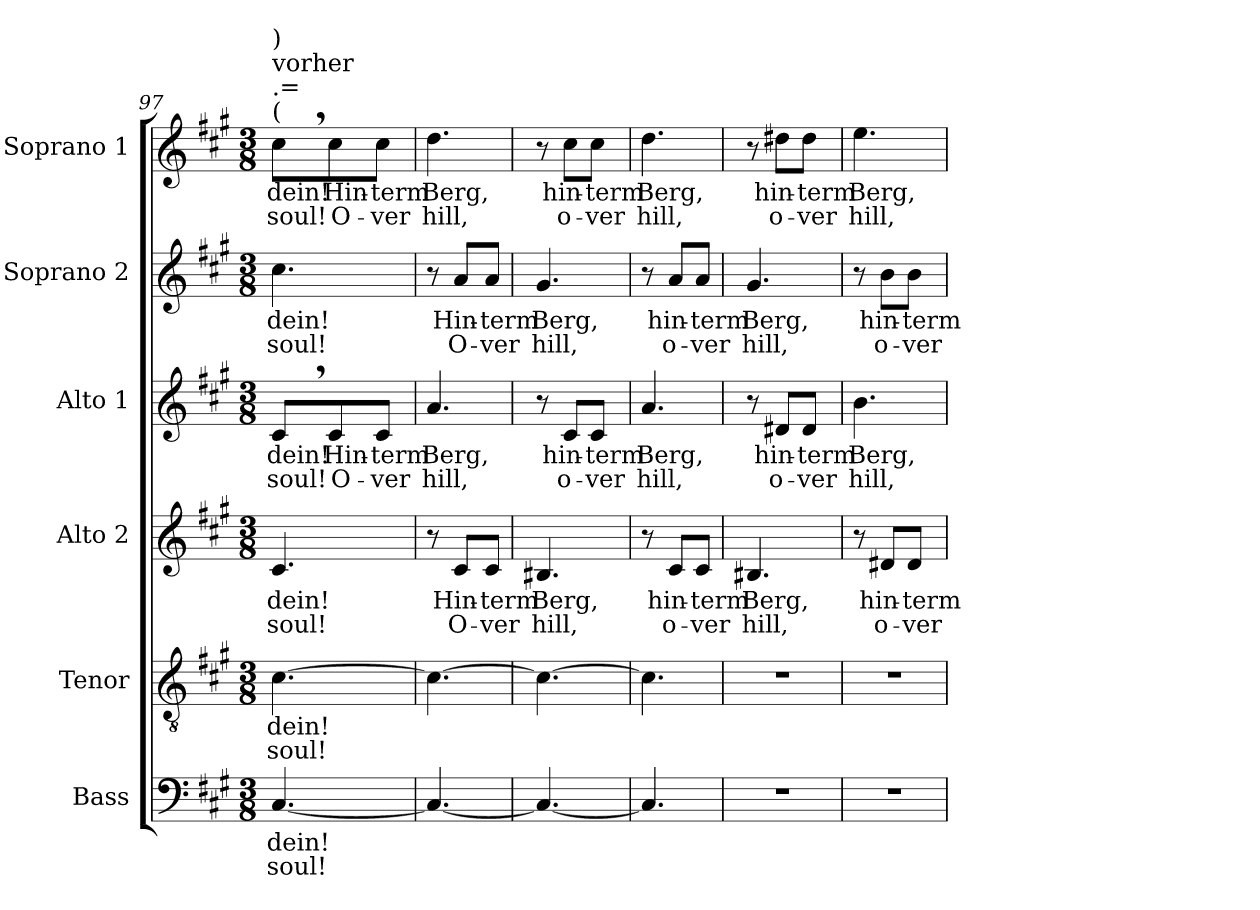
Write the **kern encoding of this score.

**kern	**text	**text	**kern	**text	**text	**kern	**text	**text	**kern	**text	**text	**kern	**text	**text	**kern	**text	**text
*part6	*part6	*part6	*part5	*part5	*part5	*part4	*part4	*part4	*part3	*part3	*part3	*part2	*part2	*part2	*part1	*part1	*part1
*staff6	*staff6	*staff6	*staff5	*staff5	*staff5	*staff4	*staff4	*staff4	*staff3	*staff3	*staff3	*staff2	*staff2	*staff2	*staff1	*staff1	*staff1
*I"Bass	*	*	*I"Tenor	*	*	*I"Alto 2	*	*	*I"Alto 1	*	*	*I"Soprano 2	*	*	*I"Soprano 1	*	*
*I'B	*	*	*I'T	*	*	*I'A 2	*	*	*I'A 1	*	*	*I'S 2	*	*	*I'S 1	*	*
*clefF4	*	*	*clefGv2	*	*	*clefG2	*	*	*clefG2	*	*	*clefG2	*	*	*clefG2	*	*
*k[f#c#g#]	*	*	*k[f#c#g#]	*	*	*k[f#c#g#]	*	*	*k[f#c#g#]	*	*	*k[f#c#g#]	*	*	*k[f#c#g#]	*	*
*f#:	*	*	*f#:	*	*	*f#:	*	*	*f#:	*	*	*f#:	*	*	*f#:	*	*
*M3/8	*	*	*M3/8	*	*	*M3/8	*	*	*M3/8	*	*	*M3/8	*	*	*M3/8	*	*
=97	=97	=97	=97	=97	=97	=97	=97	=97	=97	=97	=97	=97	=97	=97	=97	=97	=97
!	!LO:LY:b	!LO:LY:b	!	!	!	!	!	!	!	!	!	!	!	!	!	!	!
!	!	!	!	!LO:LY:b	!LO:LY:b	!	!	!	!	!	!	!	!	!	!	!	!
!	!	!	!	!	!	!	!LO:LY:b	!LO:LY:b	!	!	!	!	!	!	!	!	!
!	!	!	!	!	!	!	!	!	!	!LO:LY:b	!LO:LY:b	!	!	!	!	!	!
!	!	!	!	!	!	!	!	!	!	!	!	!	!LO:LY:b	!LO:LY:b	!	!	!
!	!	!	!	!	!	!	!	!	!	!	!	!	!	!	!LO:TX:a:t=(	!	!
!	!	!	!	!	!	!	!	!	!	!	!	!	!	!	!LO:TX:a:t=.=	!	!
!	!	!	!	!	!	!	!	!	!	!	!	!	!	!	!LO:TX:a:t=vorher	!	!
!	!	!	!	!	!	!	!	!	!	!	!	!	!	!	!LO:TX:a:t=)	!	!
!	!	!	!	!	!	!	!	!	!	!	!	!	!	!	!	!LO:LY:b	!LO:LY:b
[4.C#/	dein!	soul!	[4.c#\	dein!	soul!	4.c#/	dein!	soul!	8c#,>/L	dein!	soul!	4.cc#\	dein!	soul!	8cc#,>\L	dein!	soul!
!	!	!	!	!	!	!	!	!	!	!LO:LY:b	!LO:LY:b	!	!	!	!	!	!
!	!	!	!	!	!	!	!	!	!	!	!	!	!	!	!	!LO:LY:b	!LO:LY:b
.	.	.	.	.	.	.	.	.	8c#/	Hin-	O-	.	.	.	8cc#\	Hin-	O-
!	!	!	!	!	!	!	!	!	!	!LO:LY:b	!LO:LY:b	!	!	!	!	!	!
!	!	!	!	!	!	!	!	!	!	!	!	!	!	!	!	!LO:LY:b	!LO:LY:b
.	.	.	.	.	.	.	.	.	8c#/J	-term	-ver	.	.	.	8cc#\J	-term	-ver
=98	=98	=98	=98	=98	=98	=98	=98	=98	=98	=98	=98	=98	=98	=98	=98	=98	=98
!	!	!	!	!	!	!	!	!	!	!LO:LY:b	!LO:LY:b	!	!	!	!	!	!
!	!	!	!	!	!	!	!	!	!	!	!	!	!	!	!	!LO:LY:b	!LO:LY:b
4.C#/_	.	.	4.c#\_	.	.	8r	.	.	4.a/	Berg,	hill,	8r	.	.	4.dd\	Berg,	hill,
!	!	!	!	!	!	!	!LO:LY:b	!LO:LY:b	!	!	!	!	!	!	!	!	!
!	!	!	!	!	!	!	!	!	!	!	!	!	!LO:LY:b	!LO:LY:b	!	!	!
.	.	.	.	.	.	8c#/L	Hin-	O-	.	.	.	8a/L	Hin-	O-	.	.	.
!	!	!	!	!	!	!	!LO:LY:b	!LO:LY:b	!	!	!	!	!	!	!	!	!
!	!	!	!	!	!	!	!	!	!	!	!	!	!LO:LY:b	!LO:LY:b	!	!	!
.	.	.	.	.	.	8c#/J	-term	-ver	.	.	.	8a/J	-term	-ver	.	.	.
=99	=99	=99	=99	=99	=99	=99	=99	=99	=99	=99	=99	=99	=99	=99	=99	=99	=99
!	!	!	!	!	!	!	!LO:LY:b	!LO:LY:b	!	!	!	!	!	!	!	!	!
!	!	!	!	!	!	!	!	!	!	!	!	!	!LO:LY:b	!LO:LY:b	!	!	!
4.C#/_	.	.	4.c#\_	.	.	4.B#X/	Berg,	hill,	8r	.	.	4.g#/	Berg,	hill,	8r	.	.
!	!	!	!	!	!	!	!	!	!	!LO:LY:b	!LO:LY:b	!	!	!	!	!	!
!	!	!	!	!	!	!	!	!	!	!	!	!	!	!	!	!LO:LY:b	!LO:LY:b
.	.	.	.	.	.	.	.	.	8c#/L	hin-	o-	.	.	.	8cc#\L	hin-	o-
!	!	!	!	!	!	!	!	!	!	!LO:LY:b	!LO:LY:b	!	!	!	!	!	!
!	!	!	!	!	!	!	!	!	!	!	!	!	!	!	!	!LO:LY:b	!LO:LY:b
.	.	.	.	.	.	.	.	.	8c#/J	-term	-ver	.	.	.	8cc#\J	-term	-ver
=100	=100	=100	=100	=100	=100	=100	=100	=100	=100	=100	=100	=100	=100	=100	=100	=100	=100
!	!	!	!	!	!	!	!	!	!	!LO:LY:b	!LO:LY:b	!	!	!	!	!	!
!	!	!	!	!	!	!	!	!	!	!	!	!	!	!	!	!LO:LY:b	!LO:LY:b
4.C#/]	.	.	4.c#\]	.	.	8r	.	.	4.a/	Berg,	hill,	8r	.	.	4.dd\	Berg,	hill,
!	!	!	!	!	!	!	!LO:LY:b	!LO:LY:b	!	!	!	!	!	!	!	!	!
!	!	!	!	!	!	!	!	!	!	!	!	!	!LO:LY:b	!LO:LY:b	!	!	!
.	.	.	.	.	.	8c#/L	hin-	o-	.	.	.	8a/L	hin-	o-	.	.	.
!	!	!	!	!	!	!	!LO:LY:b	!LO:LY:b	!	!	!	!	!	!	!	!	!
!	!	!	!	!	!	!	!	!	!	!	!	!	!LO:LY:b	!LO:LY:b	!	!	!
.	.	.	.	.	.	8c#/J	-term	-ver	.	.	.	8a/J	-term	-ver	.	.	.
=101	=101	=101	=101	=101	=101	=101	=101	=101	=101	=101	=101	=101	=101	=101	=101	=101	=101
!	!	!	!	!	!	!	!LO:LY:b	!LO:LY:b	!	!	!	!	!	!	!	!	!
!	!	!	!	!	!	!	!	!	!	!	!	!	!LO:LY:b	!LO:LY:b	!	!	!
4.r	.	.	4.r	.	.	4.B#X/	Berg,	hill,	8r	.	.	4.g#/	Berg,	hill,	8r	.	.
!	!	!	!	!	!	!	!	!	!	!LO:LY:b	!LO:LY:b	!	!	!	!	!	!
!	!	!	!	!	!	!	!	!	!	!	!	!	!	!	!	!LO:LY:b	!LO:LY:b
.	.	.	.	.	.	.	.	.	8d#X/L	hin-	o-	.	.	.	8dd#X\L	hin-	o-
!	!	!	!	!	!	!	!	!	!	!LO:LY:b	!LO:LY:b	!	!	!	!	!	!
!	!	!	!	!	!	!	!	!	!	!	!	!	!	!	!	!LO:LY:b	!LO:LY:b
.	.	.	.	.	.	.	.	.	8d#/J	-term	-ver	.	.	.	8dd#\J	-term	-ver
=102	=102	=102	=102	=102	=102	=102	=102	=102	=102	=102	=102	=102	=102	=102	=102	=102	=102
!	!	!	!	!	!	!	!	!	!	!LO:LY:b	!LO:LY:b	!	!	!	!	!	!
!	!	!	!	!	!	!	!	!	!	!	!	!	!	!	!	!LO:LY:b	!LO:LY:b
4.r	.	.	4.r	.	.	8r	.	.	4.b\	Berg,	hill,	8r	.	.	4.ee\	Berg,	hill,
!	!	!	!	!	!	!	!LO:LY:b	!LO:LY:b	!	!	!	!	!	!	!	!	!
!	!	!	!	!	!	!	!	!	!	!	!	!	!LO:LY:b	!LO:LY:b	!	!	!
.	.	.	.	.	.	8d#X/L	hin-	o-	.	.	.	8b\L	hin-	o-	.	.	.
!	!	!	!	!	!	!	!LO:LY:b	!LO:LY:b	!	!	!	!	!	!	!	!	!
!	!	!	!	!	!	!	!	!	!	!	!	!	!LO:LY:b	!LO:LY:b	!	!	!
.	.	.	.	.	.	8d#/J	-term	-ver	.	.	.	8b\J	-term	-ver	.	.	.
=	=	=	=	=	=	=	=	=	=	=	=	=	=	=	=	=	=
*-	*-	*-	*-	*-	*-	*-	*-	*-	*-	*-	*-	*-	*-	*-	*-	*-	*-
